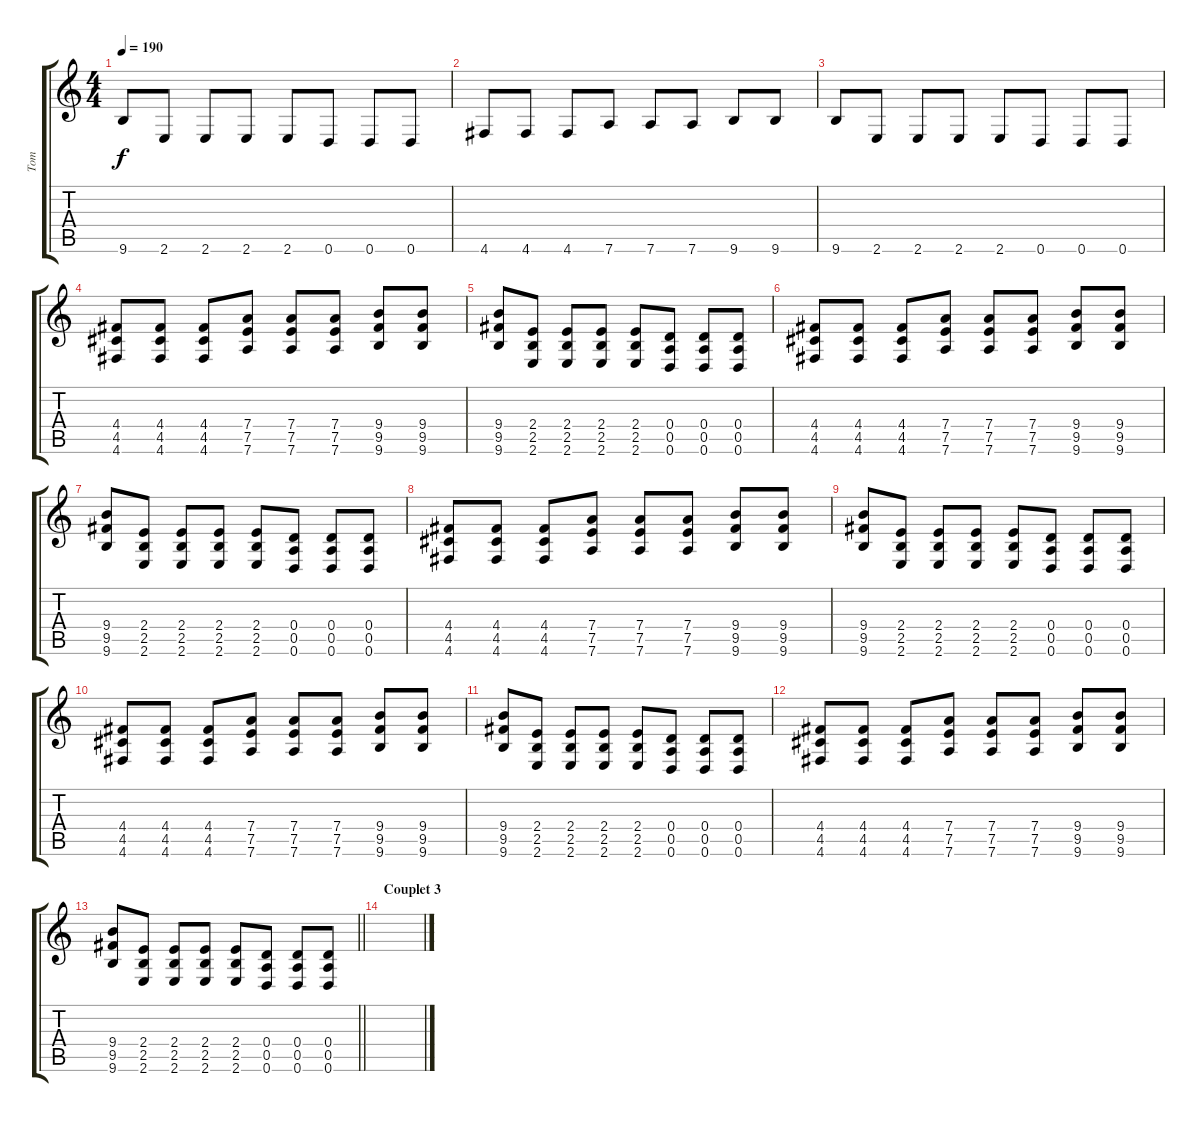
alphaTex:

\track ("Tom" "Tom") {instrument distortionguitar}
\staff {score tabs}
\tuning (E4 B3 G3 D3 A2 D2) {hide}
\ts (4 4)
\tempo 190
\clef g2
\ks c
9.6.8{dy f} 2.6.8 2.6.8 2.6.8 2.6.8 0.6.8 0.6.8 0.6.8 |
4.6.8 4.6.8 4.6.8 7.6.8 7.6.8 7.6.8 9.6.8 9.6.8 |
9.6.8 2.6.8 2.6.8 2.6.8 2.6.8 0.6.8 0.6.8 0.6.8 |
(4.4 4.5 4.6).8 (4.4 4.5 4.6).8 (4.4 4.5 4.6).8 (7.4 7.5 7.6).8 (7.4 7.5 7.6).8 (7.4 7.5 7.6).8 (9.4 9.5 9.6).8 (9.4 9.5 9.6).8 |
(9.4 9.5 9.6).8 (2.4 2.5 2.6).8 (2.4 2.5 2.6).8 (2.4 2.5 2.6).8 (2.4 2.5 2.6).8 (0.4 0.5 0.6).8 (0.4 0.5 0.6).8 (0.4 0.5 0.6).8 |
(4.4 4.5 4.6).8 (4.4 4.5 4.6).8 (4.4 4.5 4.6).8 (7.4 7.5 7.6).8 (7.4 7.5 7.6).8 (7.4 7.5 7.6).8 (9.4 9.5 9.6).8 (9.4 9.5 9.6).8 |
(9.4 9.5 9.6).8 (2.4 2.5 2.6).8 (2.4 2.5 2.6).8 (2.4 2.5 2.6).8 (2.4 2.5 2.6).8 (0.4 0.5 0.6).8 (0.4 0.5 0.6).8 (0.4 0.5 0.6).8 |
(4.4 4.5 4.6).8 (4.4 4.5 4.6).8 (4.4 4.5 4.6).8 (7.4 7.5 7.6).8 (7.4 7.5 7.6).8 (7.4 7.5 7.6).8 (9.4 9.5 9.6).8 (9.4 9.5 9.6).8 |
(9.4 9.5 9.6).8 (2.4 2.5 2.6).8 (2.4 2.5 2.6).8 (2.4 2.5 2.6).8 (2.4 2.5 2.6).8 (0.4 0.5 0.6).8 (0.4 0.5 0.6).8 (0.4 0.5 0.6).8 |
(4.4 4.5 4.6).8 (4.4 4.5 4.6).8 (4.4 4.5 4.6).8 (7.4 7.5 7.6).8 (7.4 7.5 7.6).8 (7.4 7.5 7.6).8 (9.4 9.5 9.6).8 (9.4 9.5 9.6).8 |
(9.4 9.5 9.6).8 (2.4 2.5 2.6).8 (2.4 2.5 2.6).8 (2.4 2.5 2.6).8 (2.4 2.5 2.6).8 (0.4 0.5 0.6).8 (0.4 0.5 0.6).8 (0.4 0.5 0.6).8 |
(4.4 4.5 4.6).8 (4.4 4.5 4.6).8 (4.4 4.5 4.6).8 (7.4 7.5 7.6).8 (7.4 7.5 7.6).8 (7.4 7.5 7.6).8 (9.4 9.5 9.6).8 (9.4 9.5 9.6).8 |
\barLineRight lightlight
(9.4 9.5 9.6).8 (2.4 2.5 2.6).8 (2.4 2.5 2.6).8 (2.4 2.5 2.6).8 (2.4 2.5 2.6).8 (0.4 0.5 0.6).8 (0.4 0.5 0.6).8 (0.4 0.5 0.6).8 |
\section ("" "Couplet 3")
